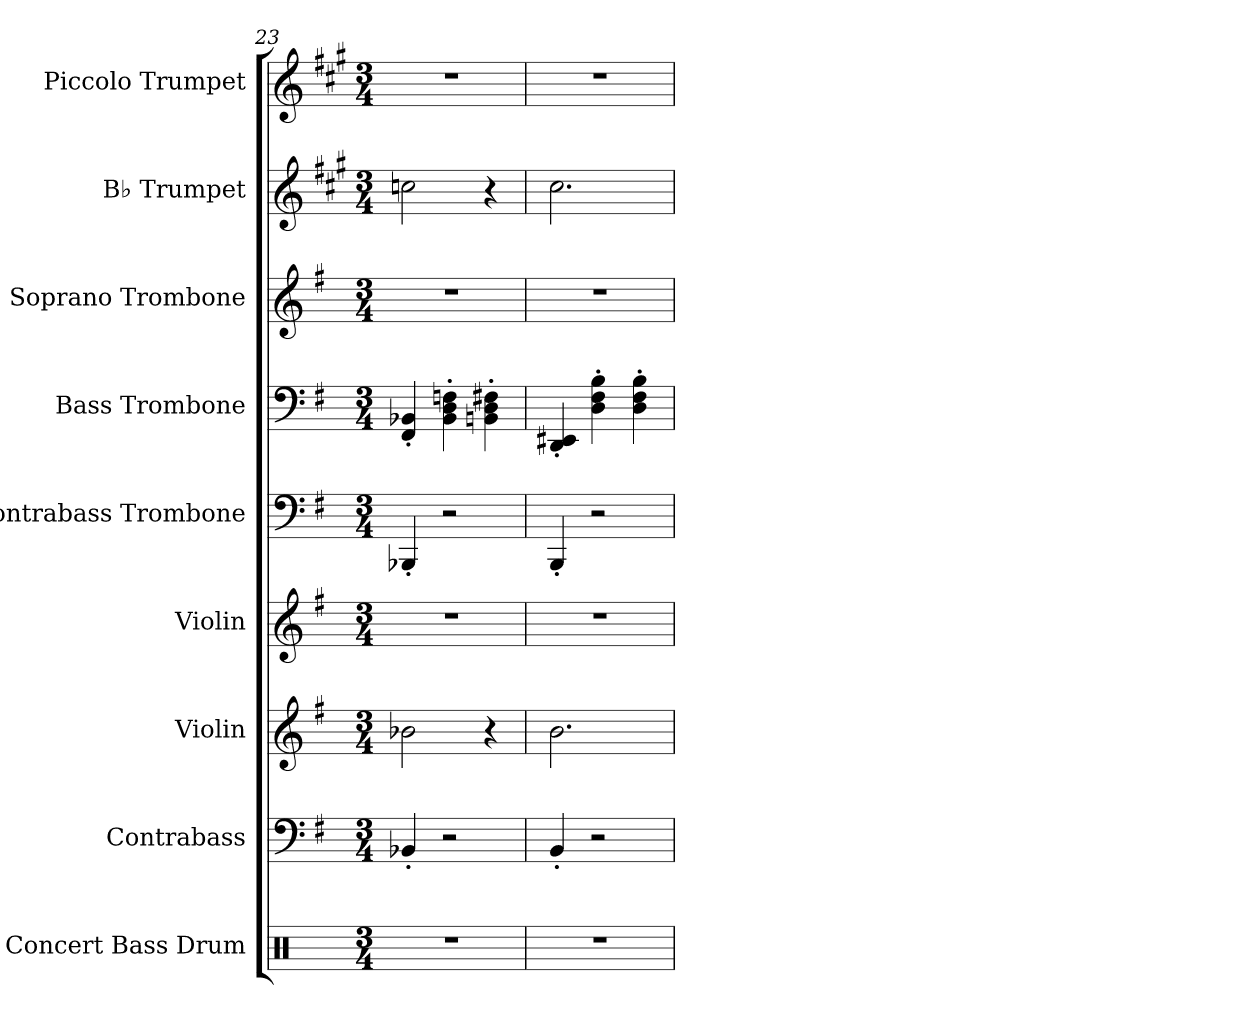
**kern	**kern	**kern	**kern	**kern	**kern	**kern	**kern	**kern
*part9	*part8	*part7	*part6	*part5	*part4	*part3	*part2	*part1
*staff9	*staff8	*staff7	*staff6	*staff5	*staff4	*staff3	*staff2	*staff1
*I"Concert Bass Drum	*I"Contrabass	*I"Violin	*I"Violin	*I"Contrabass Trombone	*I"Bass Trombone	*I"Soprano Trombone	*I"B♭ Trumpet	*I"Piccolo Trumpet
*I'Con. BD	*I'Cb.	*I'Vln.	*I'Vln.	*I'Cb. Tbn.	*I'B. Tbn.	*I'S. Tbn.	*I'B♭ Tpt.	*I'P. Tpt.
*clefX	*clefF4	*clefG2	*clefG2	*clefF4	*clefF4	*clefG2	*clefG2	*clefG2
*	*ITrd7c12	*	*	*	*	*	*ITrd1c2	*ITrd-6c-10
*k[]	*k[f#]	*k[f#]	*k[f#]	*k[f#]	*k[f#]	*k[f#]	*k[f#]	*k[f#]
*M3/4	*M3/4	*M3/4	*M3/4	*M3/4	*M3/4	*M3/4	*M3/4	*M3/4
=23	=23	=23	=23	=23	=23	=23	=23	=23
2.r	4BBB-X'/	2b-X\	2.r	4BBB-X'/	4FF#/' 4BB-X/'	2.r	2b-X\	2.r
.	2r	.	.	2r	4BB-\' 4D\' 4Fn\'	.	.	.
.	.	4r	.	.	4BBn\' 4D\' 4F#X\'	.	4r	.
=24	=24	=24	=24	=24	=24	=24	=24	=24
2.r	4BBB'/	2.b\	2.r	4BBB'/	4DD/' 4EE#X/'	2.r	2.b\	2.r
.	2r	.	.	2r	4D\' 4F#\' 4B\'	.	.	.
.	.	.	.	.	4D\' 4F#\' 4B\'	.	.	.
=	=	=	=	=	=	=	=	=
*-	*-	*-	*-	*-	*-	*-	*-	*-
